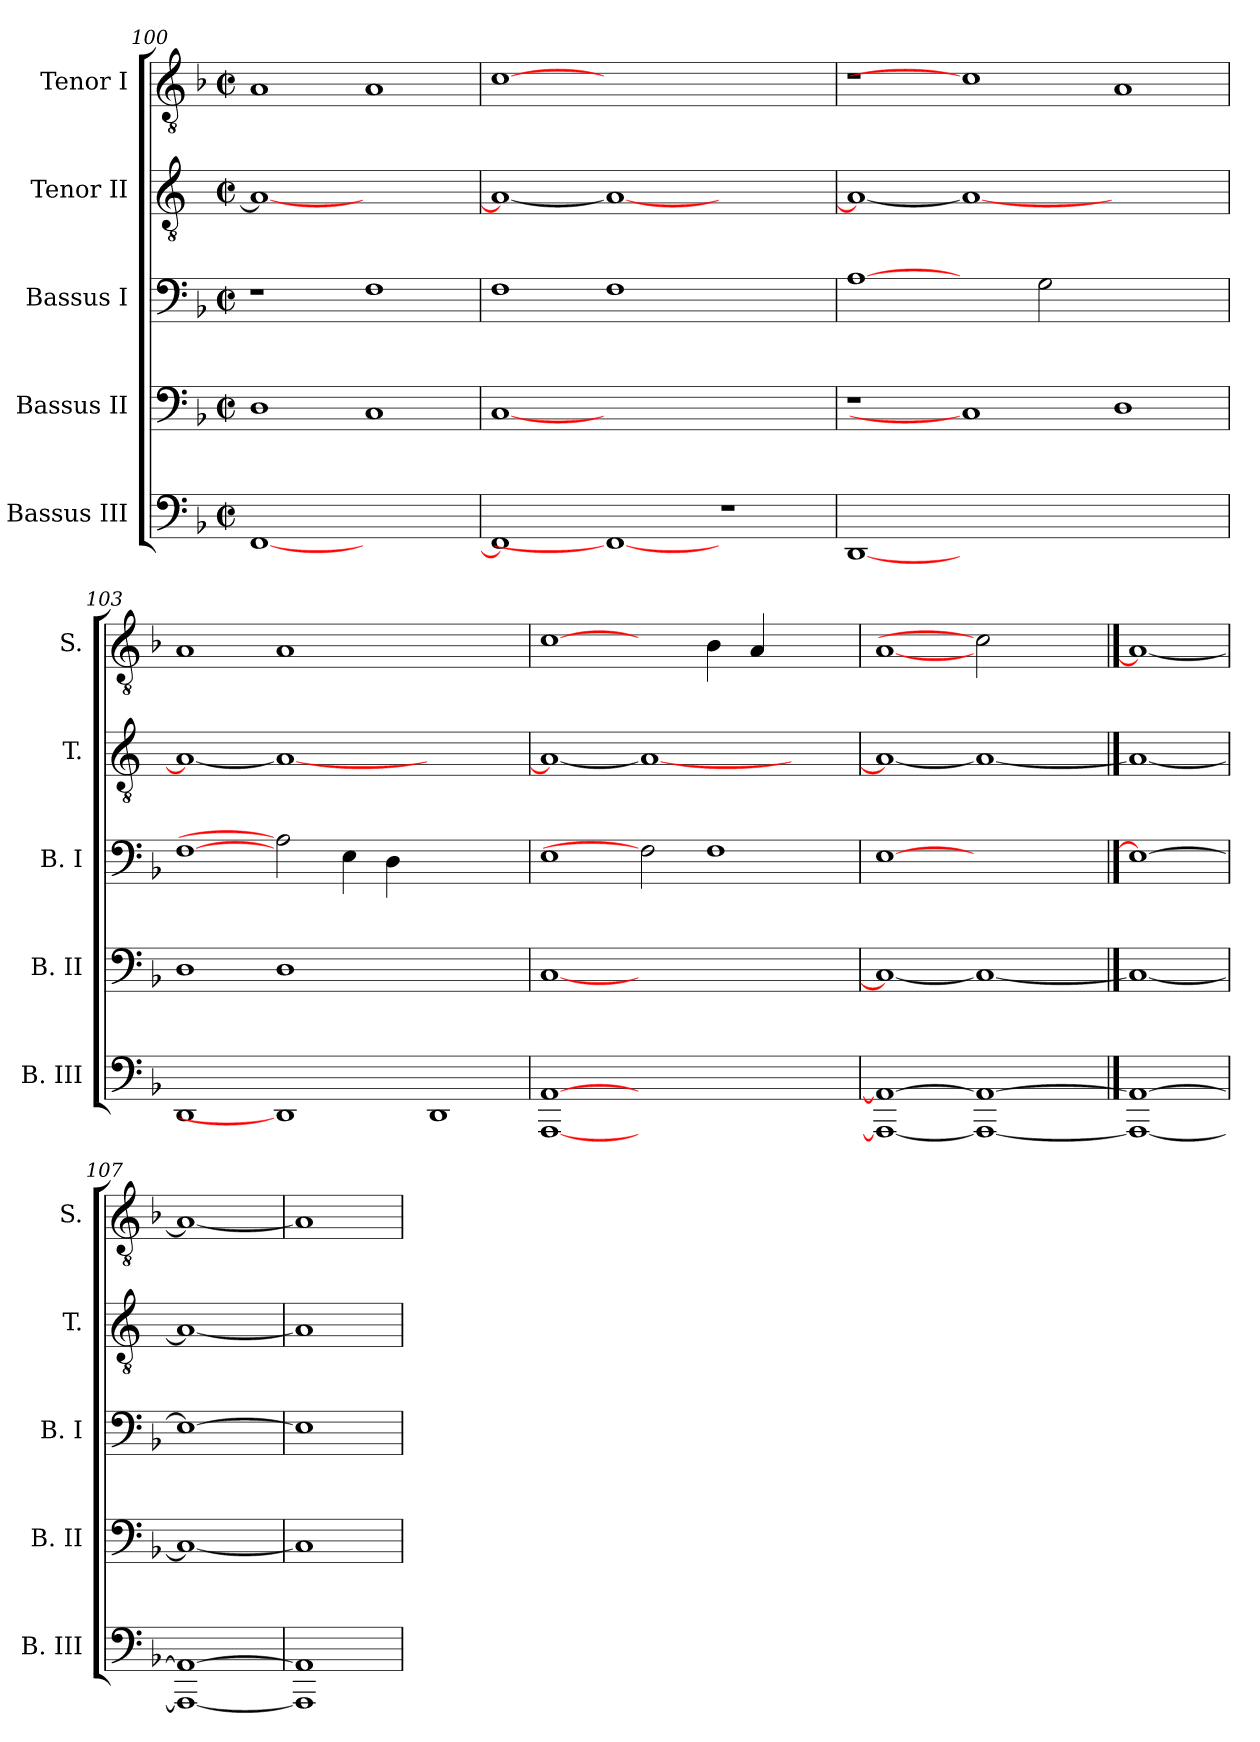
**kern	**kern	**kern	**kern	**kern
*part5	*part4	*part3	*part2	*part1
*staff5	*staff4	*staff3	*staff2	*staff1
*I"Bassus III	*I"Bassus II	*I"Bassus I	*I"Tenor II	*I"Tenor I
*I'B. III	*I'B. II	*I'B. I	*I'T.	*I'S.
!!LO:PB:g=z
*clefF4	*clefF4	*clefF4	*clefGv2	*clefGv2
*	*	*	*ITrd7c12	*ITrd7c12
*k[b-]	*k[b-]	*k[b-]	*k[]	*k[b-]
*F:	*F:	*F:	*C:	*F:
*M2/2	*M2/2	*M2/2	*M2/2	*M2/2
*met(c|)	*met(c|)	*met(c|)	*met(c|)	*met(c|)
=100	=100	=100	=100	=100
[<1FFi	1Di	1r	1AAi_<	1AAi
1ryy	1Ci	1Fi	1ryy	1AAi
=101	=101	=101	=101	=101
1FFi]	[1Ci	1Fi	1AAi_<	[1Ci
1FFi_	0ryy	1Fi	1AAi_	0ryy
1r	.	1ryy	1ryy	.
=102	=102	=102	=102	=102
[1DDi	1r	[1Ai	1AAi_<	1r
0ryy	1Ci]	2ryy	1AAi_	1Ci]
.	.	2Gi\	.	.
.	1Di	1ryy	1ryy	1AAi
=103	=103	=103	=103	=103
1DDi	1Di	[1Fi	1AAi_<	1AAi
1DDi]	1Di	2Ai]	1AAi_	1AAi
.	.	4Ei\	.	.
.	.	4Di\	.	.
1DDi	1ryy	1ryy	1ryy	1ryy
=104	=104	=104	=104	=104
[<1AAAi [>1AAi	[<1Ci	1Ei	1AAi_<	[1Ci
1.ryy	1.ryy	2Fi]	1AAi_	2ryy
.	.	1Fi	.	4BB-i\
.	.	.	.	4AAi/
.	.	.	2ryy	2ryy
=105	=105	=105	=105	=105
1AAAi_< 1AAi_>	1Ci_<	[1Ei	1AAi_<	[1AAi
1AAAi_ 1AAi_	1Ci_	1ryy	1AAi_	2Ci]
.	.	.	.	2ryy
==106	==106	==106	==106	==106
1AAAi_ 1AAi_	1Ci_	1Ei_	1AAi_	1AAi_
=107	=107	=107	=107	=107
1AAAi_ 1AAi_	1Ci_	1Ei_	1AAi_	1AAi_
=108	=108	=108	=108	=108
1AAAi] 1AAi]	1Ci]	1Ei]	1AAi]	1AAi]
=	=	=	=	=
*-	*-	*-	*-	*-
